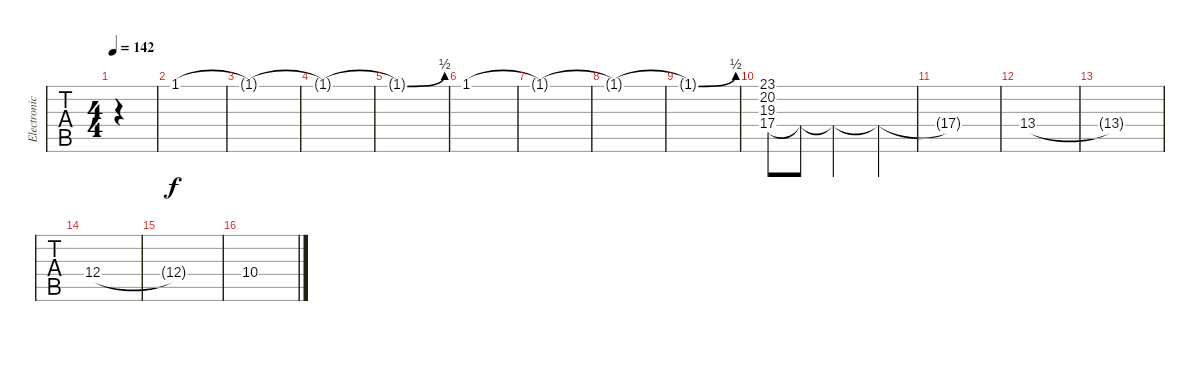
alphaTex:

\track ("Electronic" "Electronic") {instrument stringensemble1}
\staff {tabs}
\tuning (E4 G3 Eb3 Bb2 F2 Bb1) {hide}
\ts (4 4)
\tempo 142
\clef f4
\ks c
|
1.1.1 |
1.1{t}.1 |
1.1{t}.1 |
1.1{be (bend 0 0 60 2) t}.1 |
1.1.1 |
1.1{t}.1 |
1.1{t}.1 |
1.1{be (bend 0 0 60 2) t}.1 |
(23.1 20.2 19.3 17.4).8 17.4{t}.8 17.4{t}.2 17.4{t}.4 |
17.4{t}.1 |
13.4.1 |
13.4{t}.1 |
12.4.1 |
12.4{t}.1 |
10.4.1
